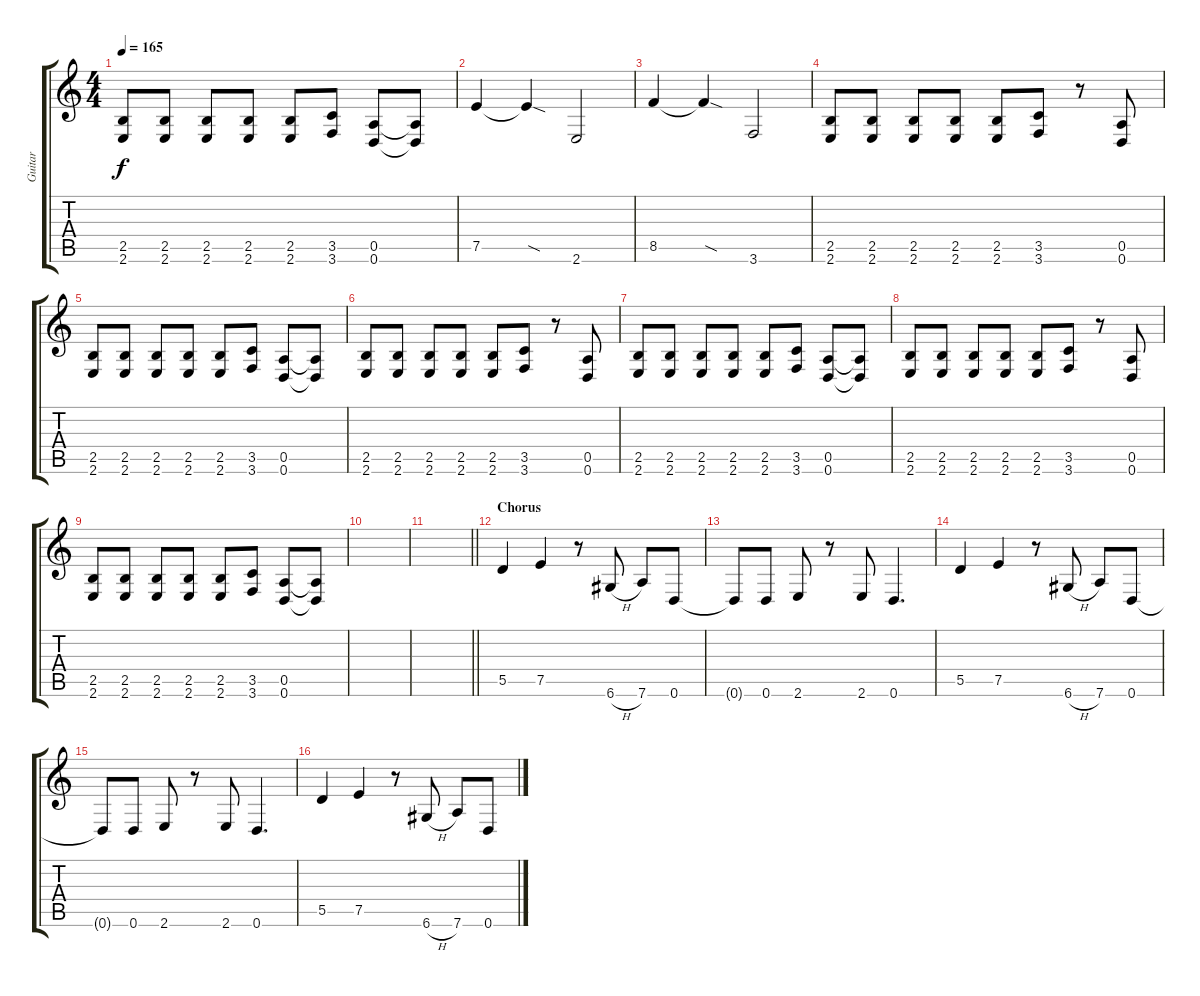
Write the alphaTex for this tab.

\track ("Guitar" "Guitar") {instrument distortionguitar}
\staff {score tabs}
\tuning (E4 B3 G3 D3 A2 D2) {hide}
\ts (4 4)
\tempo 165
\clef g2
\ks c
(2.5 2.6).8{dy f} (2.5 2.6).8 (2.5 2.6).8 (2.5 2.6).8 (2.5 2.6).8 (3.5 3.6).8 (0.5 0.6).8 (0.5{t} 0.6{t}).8 |
7.5.4 7.5{sod t}.4 2.6.2 |
8.5.4 8.5{sod t}.4 3.6.2 |
(2.5 2.6).8 (2.5 2.6).8 (2.5 2.6).8 (2.5 2.6).8 (2.5 2.6).8 (3.5 3.6).8 r.8 (0.5 0.6).8 |
(2.5 2.6).8 (2.5 2.6).8 (2.5 2.6).8 (2.5 2.6).8 (2.5 2.6).8 (3.5 3.6).8 (0.5 0.6).8 (0.5{t} 0.6{t}).8 |
(2.5 2.6).8 (2.5 2.6).8 (2.5 2.6).8 (2.5 2.6).8 (2.5 2.6).8 (3.5 3.6).8 r.8 (0.5 0.6).8 |
(2.5 2.6).8 (2.5 2.6).8 (2.5 2.6).8 (2.5 2.6).8 (2.5 2.6).8 (3.5 3.6).8 (0.5 0.6).8 (0.5{t} 0.6{t}).8 |
(2.5 2.6).8 (2.5 2.6).8 (2.5 2.6).8 (2.5 2.6).8 (2.5 2.6).8 (3.5 3.6).8 r.8 (0.5 0.6).8 |
(2.5 2.6).8 (2.5 2.6).8 (2.5 2.6).8 (2.5 2.6).8 (2.5 2.6).8 (3.5 3.6).8 (0.5 0.6).8 (0.5{t} 0.6{t}).8 |
|
\barLineRight lightlight
|
\section ("" "Chorus")
5.5.4 7.5.4 r.8 6.6{h}.8 7.6.8 0.6.8 |
0.6{t}.8 0.6.8 2.6.8 r.8 2.6.8 0.6.4{d} |
5.5.4 7.5.4 r.8 6.6{h}.8 7.6.8 0.6.8 |
0.6{t}.8 0.6.8 2.6.8 r.8 2.6.8 0.6.4{d} |
5.5.4 7.5.4 r.8 6.6{h}.8 7.6.8 0.6.8
